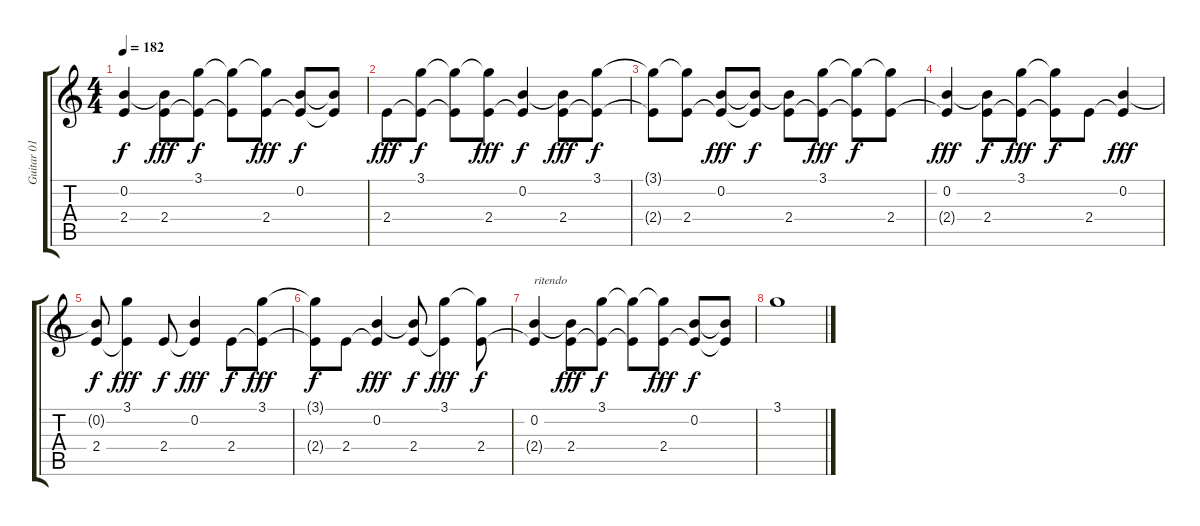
\track ("Guitar 01 - Rhythm Dub" "Guitar 01 ") {instrument acousticguitarnylon}
\staff {score tabs}
\tuning (E4 B3 G3 D3 A2 E2) {hide}
\ts (4 4)
\tempo 182
\clef g2
\ks c
(0.2 2.4{t}).4{dy f} (0.2{t} 2.4).8{dy fff} (3.1 2.4{t}).8{dy f} (3.1{t} 2.4{t}).8 (3.1{t} 2.4).8{dy fff} (0.2 2.4{t}).8{dy f} (0.2{t} 2.4{t}).8 |
2.4.8{dy fff} (3.1 2.4{t}).8{dy f} (3.1{t} 2.4{t}).8 (3.1{t} 2.4).8{dy fff} (0.2 2.4{t}).4{dy f} (0.2{t} 2.4).8{dy fff} (3.1 2.4{t}).8{dy f} |
(3.1{t} 2.4{t}).8 (3.1{t} 2.4).8 (0.2 2.4{t}).8{dy fff} (0.2{t} 2.4{t}).8{dy f} (0.2{t} 2.4).8 (3.1 2.4{t}).8{dy fff} (3.1{t} 2.4{t}).8{dy f} (3.1{t} 2.4).8 |
(0.2 2.4{t}).4{dy fff} (0.2{t} 2.4).8{dy f} (3.1 2.4{t}).8{dy fff} (3.1{t} 2.4{t}).8{dy f} 2.4.8 (0.2 2.4{t}).4{dy fff} |
(0.2{t} 2.4).8{dy f} (3.1 2.4{t}).4{dy fff} 2.4.8{dy f} (0.2 2.4{t}).4{dy fff} 2.4.8{dy f} (3.1 2.4{t}).8{dy fff} |
(3.1{t} 2.4{t}).8{dy f} 2.4.8 (0.2 2.4{t}).4{dy fff} (0.2{t} 2.4).8{dy f} (3.1 2.4{t}).4{dy fff} (3.1{t} 2.4).8{dy f} |
(0.2 2.4{t}).4{txt "ritendo"} (0.2{t} 2.4).8{dy fff} (3.1 2.4{t}).8{dy f} (3.1{t} 2.4{t}).8 (3.1{t} 2.4).8{dy fff} (0.2 2.4{t}).8{dy f} (0.2{t} 2.4{t}).8 |
3.1.1
